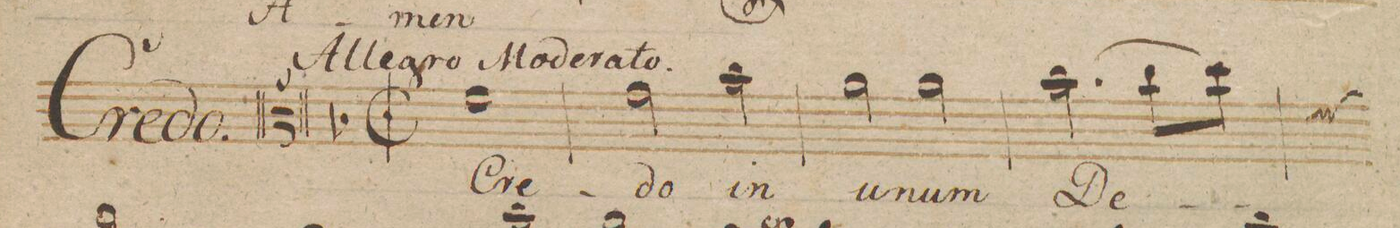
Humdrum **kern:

**kern	**text	**dynam
*I"Alto.	*	*
*clefC3	*	*
*k[b-]	*	*
*met(c|)	*	*
*M2/2	*	*
*2\right	*	*
1f	Cre-	.
=2	=2	=2
2g\	-do	.
2b-\	in	.
=3	=3	=3
2a\	u-	.
2a\	-num	.
=4	=4	=4
(2.b-\	De-	.
8cc\L	.	.
8dd\J)	.	.
*custos:f	*	*
=5	=5	=5
*-	*-	*-
